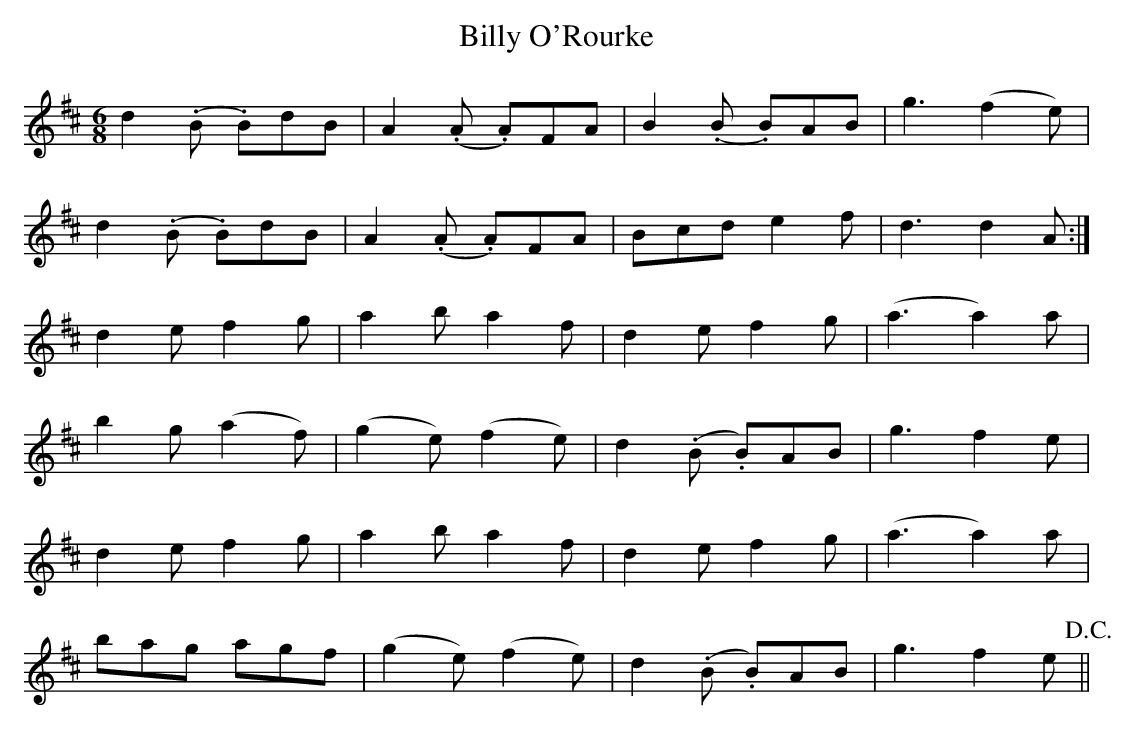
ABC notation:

X:1
T:Billy O'Rourke
M:6/8
L:1/8
K:D
d2(.B .B)dB|A2(.A .A)FA|B2(.B .B)AB|g3 (f2e)|
d2(.B .B)dB|A2(.A .A)FA|Bcd e2-f|d3 d2-A:|
d2-e f2-g|a2-b a2-f|d2-e f2-g|(a3 a2)a|
b2-g (a2f)|(g2e) (f2e)|d2(.B .B)AB|g3 f2-e|
d2-e f2-g|a2-b a2-f|d2-e f2-g|(a3 a2)a|
bag agf|(g2e) (f2e)|d2(.B .B)AB|g3 f2-e!D.C.!||
